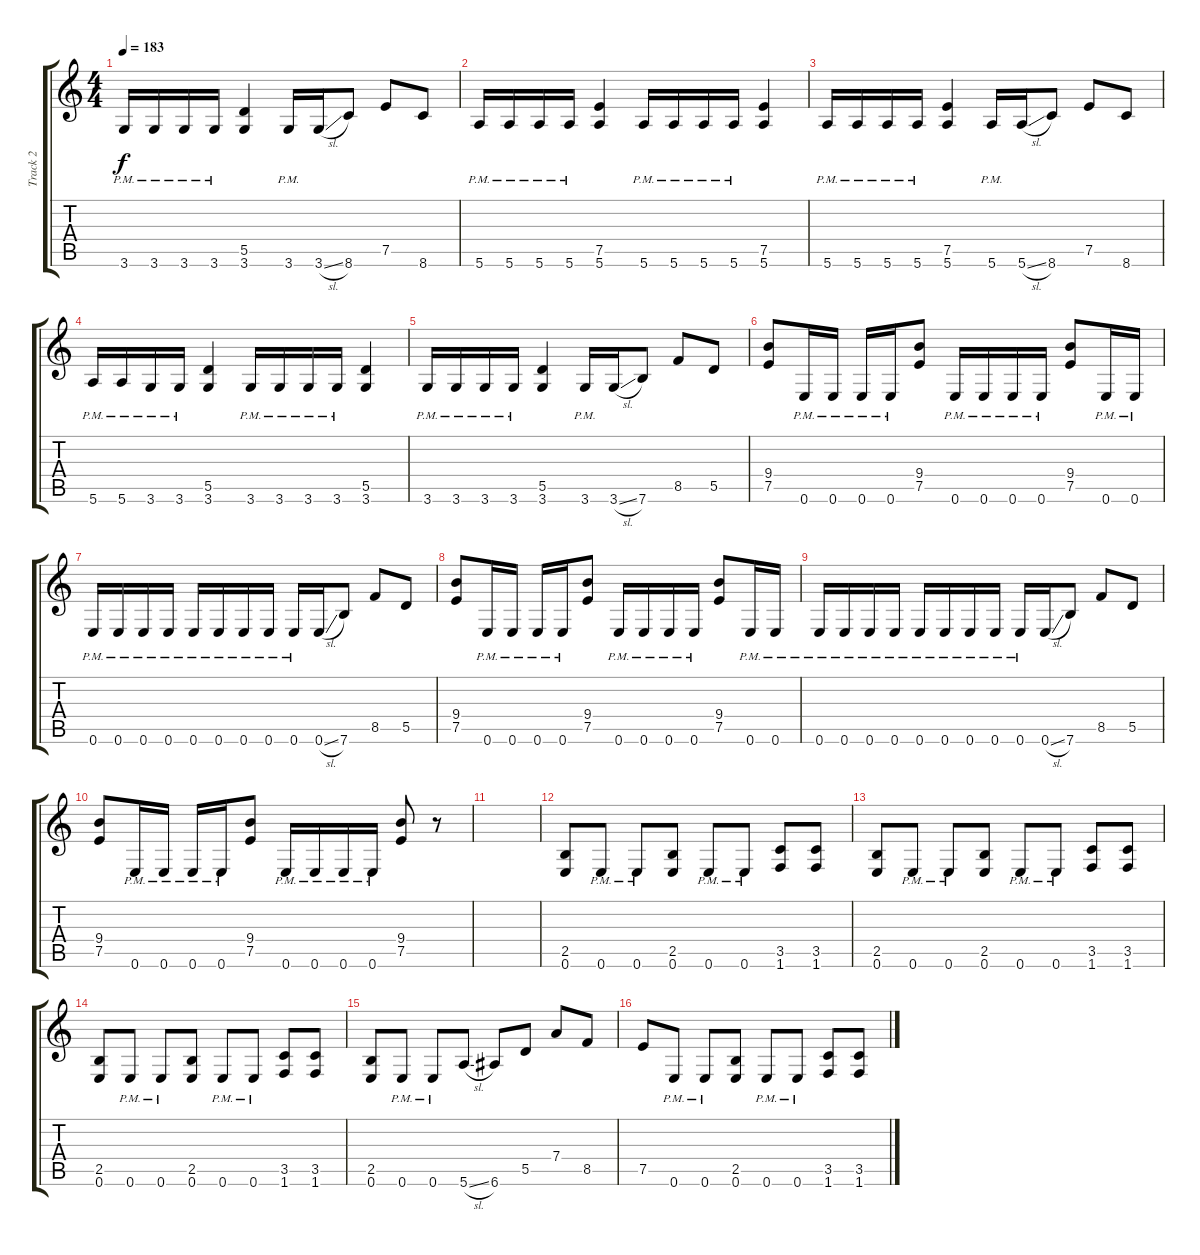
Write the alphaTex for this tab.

\track ("Track 2" "Track 2") {instrument overdrivenguitar}
\staff {score tabs}
\tuning (E4 B3 G3 D3 A2 E2) {hide}
\ts (4 4)
\tempo 183
\clef g2
\ks c
3.6{pm}.16{dy f} 3.6{pm}.16 3.6{pm}.16 3.6{pm}.16 (5.5 3.6).4 3.6{pm}.16 3.6{sl}.16 8.6.8 7.5.8 8.6.8 |
5.6{pm}.16 5.6{pm}.16 5.6{pm}.16 5.6{pm}.16 (7.5 5.6).4 5.6{pm}.16 5.6{pm}.16 5.6{pm}.16 5.6{pm}.16 (7.5 5.6).4 |
5.6{pm}.16 5.6{pm}.16 5.6{pm}.16 5.6{pm}.16 (7.5 5.6).4 5.6{pm}.16 5.6{sl}.16 8.6.8 7.5.8 8.6.8 |
5.6{pm}.16 5.6{pm}.16 3.6{pm}.16 3.6{pm}.16 (5.5 3.6).4 3.6{pm}.16 3.6{pm}.16 3.6{pm}.16 3.6{pm}.16 (5.5 3.6).4 |
3.6{pm}.16 3.6{pm}.16 3.6{pm}.16 3.6{pm}.16 (5.5 3.6).4 3.6{pm}.16 3.6{sl}.16 7.6.8 8.5.8 5.5.8 |
(9.4 7.5).8 0.6{pm}.16 0.6{pm}.16 0.6{pm}.16 0.6{pm}.16 (9.4 7.5).8 0.6{pm}.16 0.6{pm}.16 0.6{pm}.16 0.6{pm}.16 (9.4 7.5).8 0.6{pm}.16 0.6{pm}.16 |
0.6{pm}.16 0.6{pm}.16 0.6{pm}.16 0.6{pm}.16 0.6{pm}.16 0.6{pm}.16 0.6{pm}.16 0.6{pm}.16 0.6{pm}.16 0.6{sl}.16 7.6.8 8.5.8 5.5.8 |
(9.4 7.5).8 0.6{pm}.16 0.6{pm}.16 0.6{pm}.16 0.6{pm}.16 (9.4 7.5).8 0.6{pm}.16 0.6{pm}.16 0.6{pm}.16 0.6{pm}.16 (9.4 7.5).8 0.6{pm}.16 0.6{pm}.16 |
0.6{pm}.16 0.6{pm}.16 0.6{pm}.16 0.6{pm}.16 0.6{pm}.16 0.6{pm}.16 0.6{pm}.16 0.6{pm}.16 0.6{pm}.16 0.6{sl}.16 7.6.8 8.5.8 5.5.8 |
(9.4 7.5).8 0.6{pm}.16 0.6{pm}.16 0.6{pm}.16 0.6{pm}.16 (9.4 7.5).8 0.6{pm}.16 0.6{pm}.16 0.6{pm}.16 0.6{pm}.16 (9.4 7.5).8 r.8 |
|
(2.5 0.6).8 0.6{pm}.8 0.6{pm}.8 (2.5 0.6).8 0.6{pm}.8 0.6{pm}.8 (3.5 1.6).8 (3.5 1.6).8 |
(2.5 0.6).8 0.6{pm}.8 0.6{pm}.8 (2.5 0.6).8 0.6{pm}.8 0.6{pm}.8 (3.5 1.6).8 (3.5 1.6).8 |
(2.5 0.6).8 0.6{pm}.8 0.6{pm}.8 (2.5 0.6).8 0.6{pm}.8 0.6{pm}.8 (3.5 1.6).8 (3.5 1.6).8 |
(2.5 0.6).8 0.6{pm}.8 0.6{pm}.8 5.6{sl}.8 6.6.8 5.5.8 7.4.8 8.5.8 |
7.5.8 0.6{pm}.8 0.6{pm}.8 (2.5 0.6).8 0.6{pm}.8 0.6{pm}.8 (3.5 1.6).8 (3.5 1.6).8
